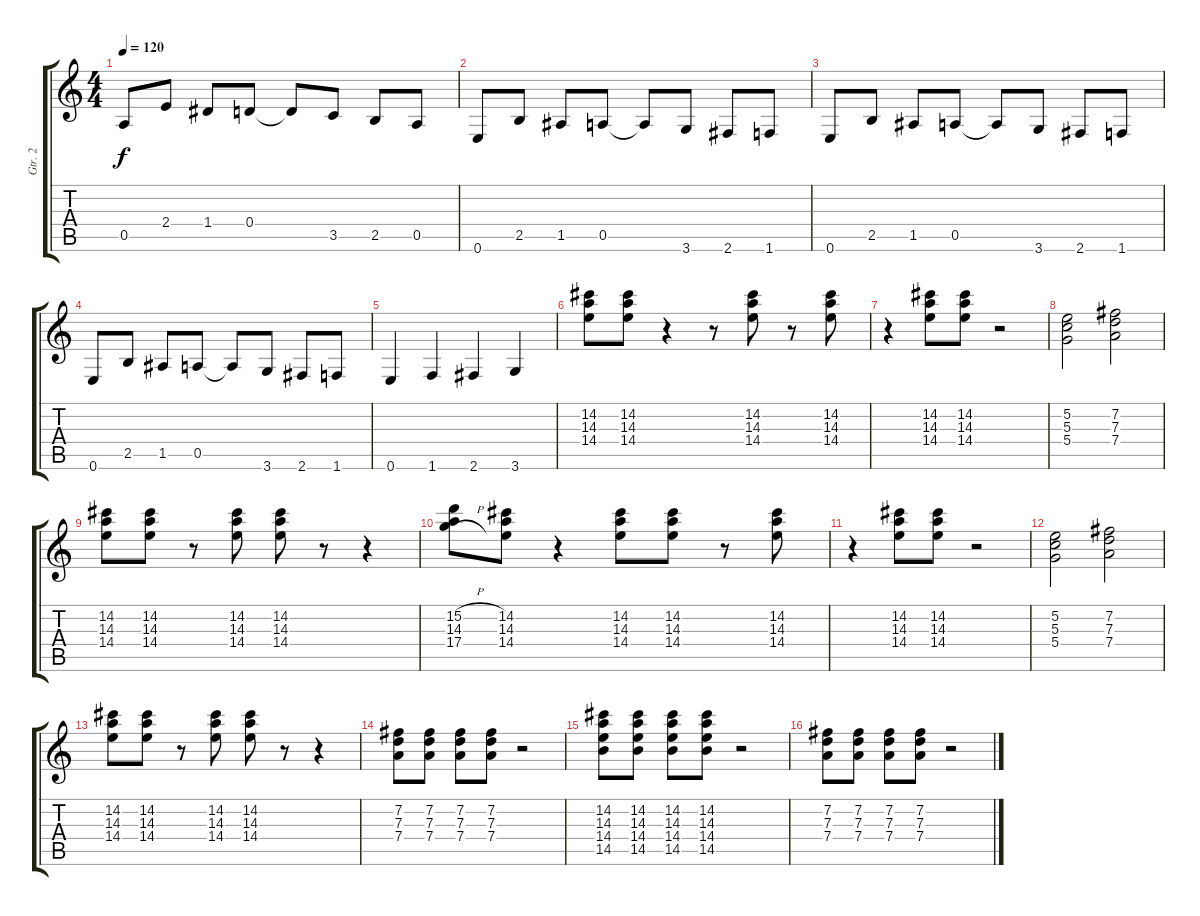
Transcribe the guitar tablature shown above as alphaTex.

\track ("Gtr. 2" "Gtr. 2") {instrument overdrivenguitar}
\staff {score tabs}
\tuning (E4 B3 G3 D3 A2 E2) {hide}
\ts (4 4)
\tempo 120
\clef g2
\ks c
0.5.8{dy f} 2.4.8 1.4.8 0.4.8 0.4{t}.8 3.5.8 2.5.8 0.5.8 |
0.6.8 2.5.8 1.5.8 0.5.8 0.5{t}.8 3.6.8 2.6.8 1.6.8 |
0.6.8 2.5.8 1.5.8 0.5.8 0.5{t}.8 3.6.8 2.6.8 1.6.8 |
0.6.8 2.5.8 1.5.8 0.5.8 0.5{t}.8 3.6.8 2.6.8 1.6.8 |
0.6.4 1.6.4 2.6.4 3.6.4 |
(14.2 14.3 14.4).8 (14.2 14.3 14.4).8 r.4 r.8 (14.2 14.3 14.4).8 r.8 (14.2 14.3 14.4).8 |
r.4 (14.2 14.3 14.4).8 (14.2 14.3 14.4).8 r.2 |
(5.2 5.3 5.4).2 (7.2 7.3 7.4).2 |
(14.2 14.3 14.4).8 (14.2 14.3 14.4).8 r.8 (14.2 14.3 14.4).8 (14.2 14.3 14.4).8 r.8 r.4 |
(15.2{h} 14.3 17.4{h}).8 (14.2 14.3 14.4).8 r.4 (14.2 14.3 14.4).8 (14.2 14.3 14.4).8 r.8 (14.2 14.3 14.4).8 |
r.4 (14.2 14.3 14.4).8 (14.2 14.3 14.4).8 r.2 |
(5.2 5.3 5.4).2 (7.2 7.3 7.4).2 |
(14.2 14.3 14.4).8 (14.2 14.3 14.4).8 r.8 (14.2 14.3 14.4).8 (14.2 14.3 14.4).8 r.8 r.4 |
(7.2 7.3 7.4).8 (7.2 7.3 7.4).8 (7.2 7.3 7.4).8 (7.2 7.3 7.4).8 r.2 |
(14.2 14.3 14.4 14.5).8 (14.2 14.3 14.4 14.5).8 (14.2 14.3 14.4 14.5).8 (14.2 14.3 14.4 14.5).8 r.2 |
(7.2 7.3 7.4).8 (7.2 7.3 7.4).8 (7.2 7.3 7.4).8 (7.2 7.3 7.4).8 r.2
